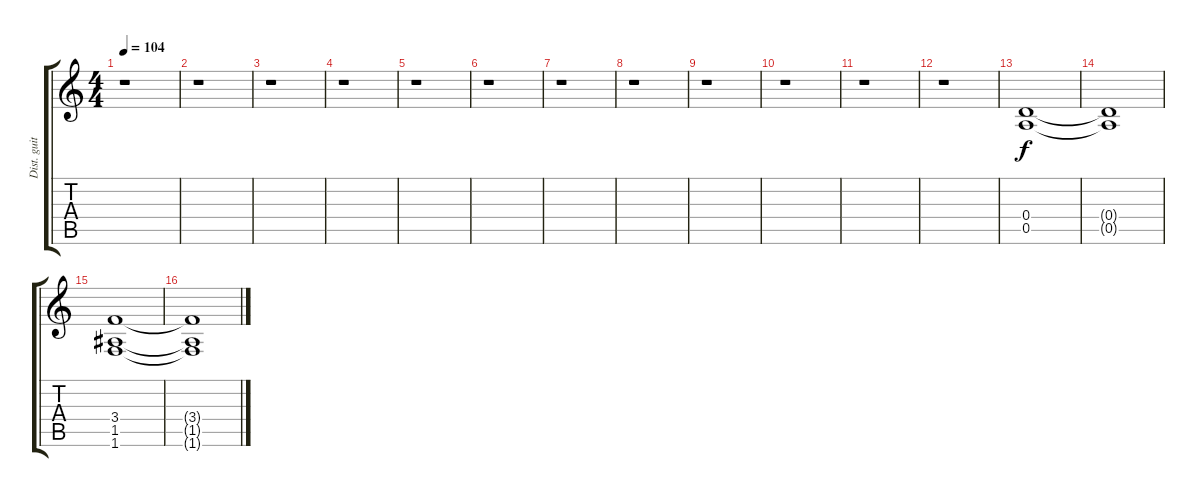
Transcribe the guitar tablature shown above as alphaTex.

\track ("Dist. guitar" "Dist. guit") {instrument distortionguitar}
\staff {score tabs}
\tuning (E4 B3 G3 D3 A2 E2) {hide}
\ts (4 4)
\tempo 104
\clef g2
\ks c
r.1{dy f} |
r.1 |
r.1 |
r.1 |
r.1 |
r.1 |
r.1 |
r.1 |
r.1 |
r.1 |
r.1 |
r.1 |
(0.4 0.5).1 |
(0.4{t} 0.5{t}).1 |
(3.4 1.5 1.6).1 |
(3.4{t} 1.5{t} 1.6{t}).1
